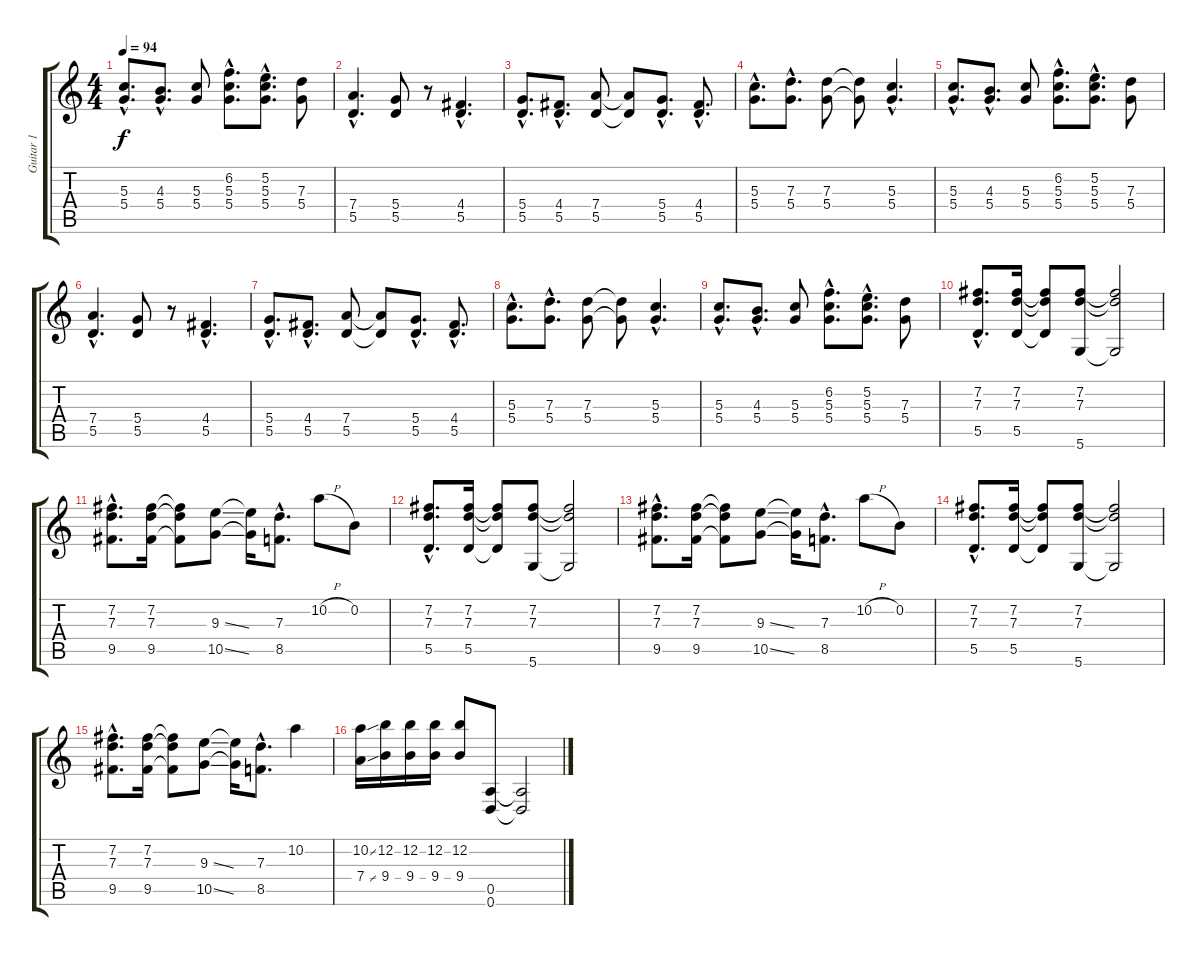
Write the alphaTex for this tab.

\track ("Guitar 1" "Guitar 1") {instrument overdrivenguitar}
\staff {score tabs}
\tuning (E4 B3 G3 D3 A2 D2) {hide}
\ts (4 4)
\tempo 94
\clef g2
\ks c
(5.3{hac} 5.4{hac}).8{d dy f} (4.3{hac} 5.4{hac}).8{d} (5.3 5.4).8 (6.2{hac} 5.3{hac} 5.4{hac}).8{d} (5.2{hac} 5.3{hac} 5.4{hac}).8{d} (7.3 5.4).8 |
(7.4{hac} 5.5{hac}).4{d} (5.4 5.5).8 r.8 (4.4{hac} 5.5{hac}).4{d} |
(5.4{hac} 5.5{hac}).8{d} (4.4{hac} 5.5{hac}).8{d} (7.4 5.5).8 (7.4{t} 5.5{t}).8 (5.4{hac} 5.5{hac}).8{d} (4.4{hac} 5.5{hac}).8{d} |
(5.3{hac} 5.4{hac}).8{d} (7.3{hac} 5.4{hac}).8{d} (7.3 5.4).8 (7.3{t} 5.4{t}).8 (5.3{hac} 5.4{hac}).4{d} |
(5.3{hac} 5.4{hac}).8{d} (4.3{hac} 5.4{hac}).8{d} (5.3 5.4).8 (6.2{hac} 5.3{hac} 5.4{hac}).8{d} (5.2{hac} 5.3{hac} 5.4{hac}).8{d} (7.3 5.4).8 |
(7.4{hac} 5.5{hac}).4{d} (5.4 5.5).8 r.8 (4.4{hac} 5.5{hac}).4{d} |
(5.4{hac} 5.5{hac}).8{d} (4.4{hac} 5.5{hac}).8{d} (7.4 5.5).8 (7.4{t} 5.5{t}).8 (5.4{hac} 5.5{hac}).8{d} (4.4{hac} 5.5{hac}).8{d} |
(5.3{hac} 5.4{hac}).8{d} (7.3{hac} 5.4{hac}).8{d} (7.3 5.4).8 (7.3{t} 5.4{t}).8 (5.3{hac} 5.4{hac}).4{d} |
(5.3{hac} 5.4{hac}).8{d} (4.3{hac} 5.4{hac}).8{d} (5.3 5.4).8 (6.2{hac} 5.3{hac} 5.4{hac}).8{d} (5.2{hac} 5.3{hac} 5.4{hac}).8{d} (7.3 5.4).8 |
(7.2{hac} 7.3{hac} 5.5{hac}).8{d} (7.2 7.3 5.5).16 (7.2{t} 7.3{t} 5.5{t}).8 (7.2 7.3 5.6).8 (7.2{t} 7.3{t} 5.6{t}).2 |
(7.2{hac} 7.3{hac} 9.5{hac}).8{d} (7.2 7.3 9.5).16 (7.2{t} 7.3{t} 9.5{t}).8 (9.3{ss} 10.5{ss}).8 (9.3{t} 10.5{t}).16 (7.3{hac} 8.5{hac}).8{d} 10.2{h}.8 0.2.8 |
(7.2{hac} 7.3{hac} 5.5{hac}).8{d} (7.2 7.3 5.5).16 (7.2{t} 7.3{t} 5.5{t}).8 (7.2 7.3 5.6).8 (7.2{t} 7.3{t} 5.6{t}).2 |
(7.2{hac} 7.3{hac} 9.5{hac}).8{d} (7.2 7.3 9.5).16 (7.2{t} 7.3{t} 9.5{t}).8 (9.3{ss} 10.5{ss}).8 (9.3{t} 10.5{t}).16 (7.3{hac} 8.5{hac}).8{d} 10.2{h}.8 0.2.8 |
(7.2{hac} 7.3{hac} 5.5{hac}).8{d} (7.2 7.3 5.5).16 (7.2{t} 7.3{t} 5.5{t}).8 (7.2 7.3 5.6).8 (7.2{t} 7.3{t} 5.6{t}).2 |
(7.2{hac} 7.3{hac} 9.5{hac}).8{d} (7.2 7.3 9.5).16 (7.2{t} 7.3{t} 9.5{t}).8 (9.3{ss} 10.5{ss}).8 (9.3{t} 10.5{t}).16 (7.3{hac} 8.5{hac}).8{d} 10.2.4 |
(10.2{ss} 7.4{ss}).16 (12.2 9.4).16 (12.2 9.4).16 (12.2 9.4).16 (12.2 9.4).8 (0.5 0.6).8 (0.5{t} 0.6{t}).2
